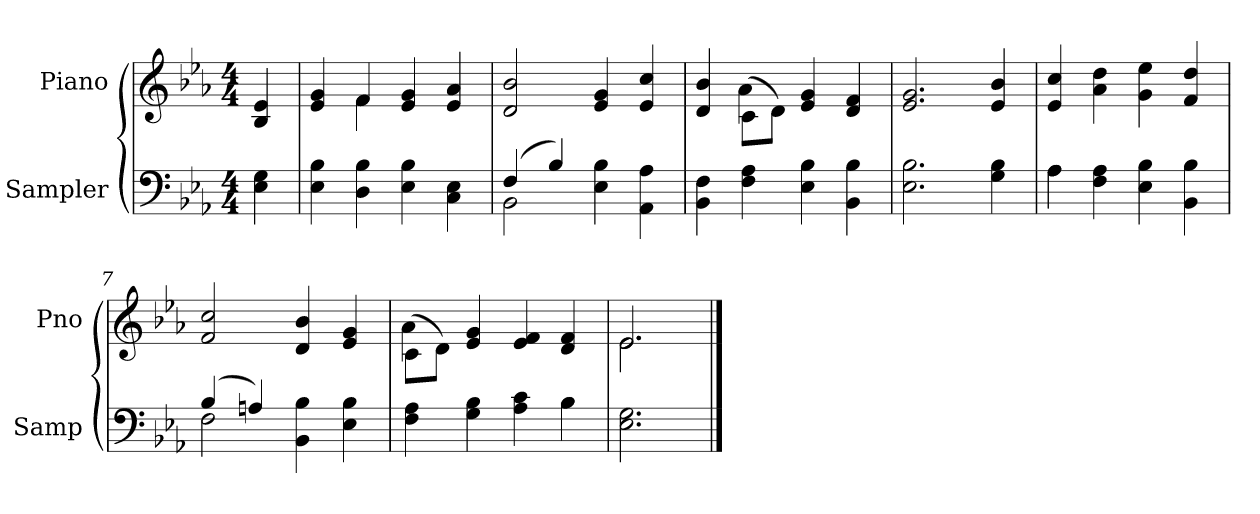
**kern	**kern
*part2	*part1
*staff2	*staff1
*I"Sampler	*I"Piano
*I'Samp	*I'Pno
*clefF4	*clefG2
*k[b-e-a-]	*k[b-e-a-]
*E-:	*E-:
*M4/4	*M4/4
=1	=1
4E- 4G	4B- 4e-
=2	=2
*	*^
4E- 4B-	4e- 4g	4ryy
4D 4B-	4f/	4f
4E- 4B-	4e- 4g	2ryy
4C 4E-	4e- 4a-	.
*	*v	*v
=3	=3
*^	*
(4F/	2BB-	2d 2b-
4B-/)	.	.
4E-\ 4B-\	2ryy	4e- 4g
4AA-\ 4A-\	.	4e- 4cc
*v	*v	*
=4	=4
*	*^
4BB- 4F	4d 4b-	4ryy
4F 4A-	(8c\L	4a-
.	8d\J)	.
4E- 4B-	4e- 4g	2ryy
4BB- 4B-	4d 4f	.
*	*v	*v
=5	=5
2.E- 2.B-	2.e- 2.g
4G 4B-	4e- 4b-
=6	=6
*^	*
4A-\	4A-	4e- 4cc
4F 4A-	2.ryy	4a- 4dd
4E- 4B-	.	4g 4ee-
4BB- 4B-	.	4f 4dd
=7	=7	=7
(4B-/	2F	2f 2cc
4An/)	.	.
4BB- 4B-	2ryy	4d 4b-
4E- 4B-	.	4e- 4g
=8	=8	=8
*	*	*^
4F 4A-	2.ryy	(8c\L	4a-
.	.	8d\J)	.
4G 4B-	.	4e- 4g	2.ryy
4A- 4c	.	4e- 4f	.
4B-\	4B-	4d 4f	.
*v	*v	*	*
=9	=9	=9
2.E- 2.G	2.e-/	2.e-
*	*v	*v
==	==
*-	*-
